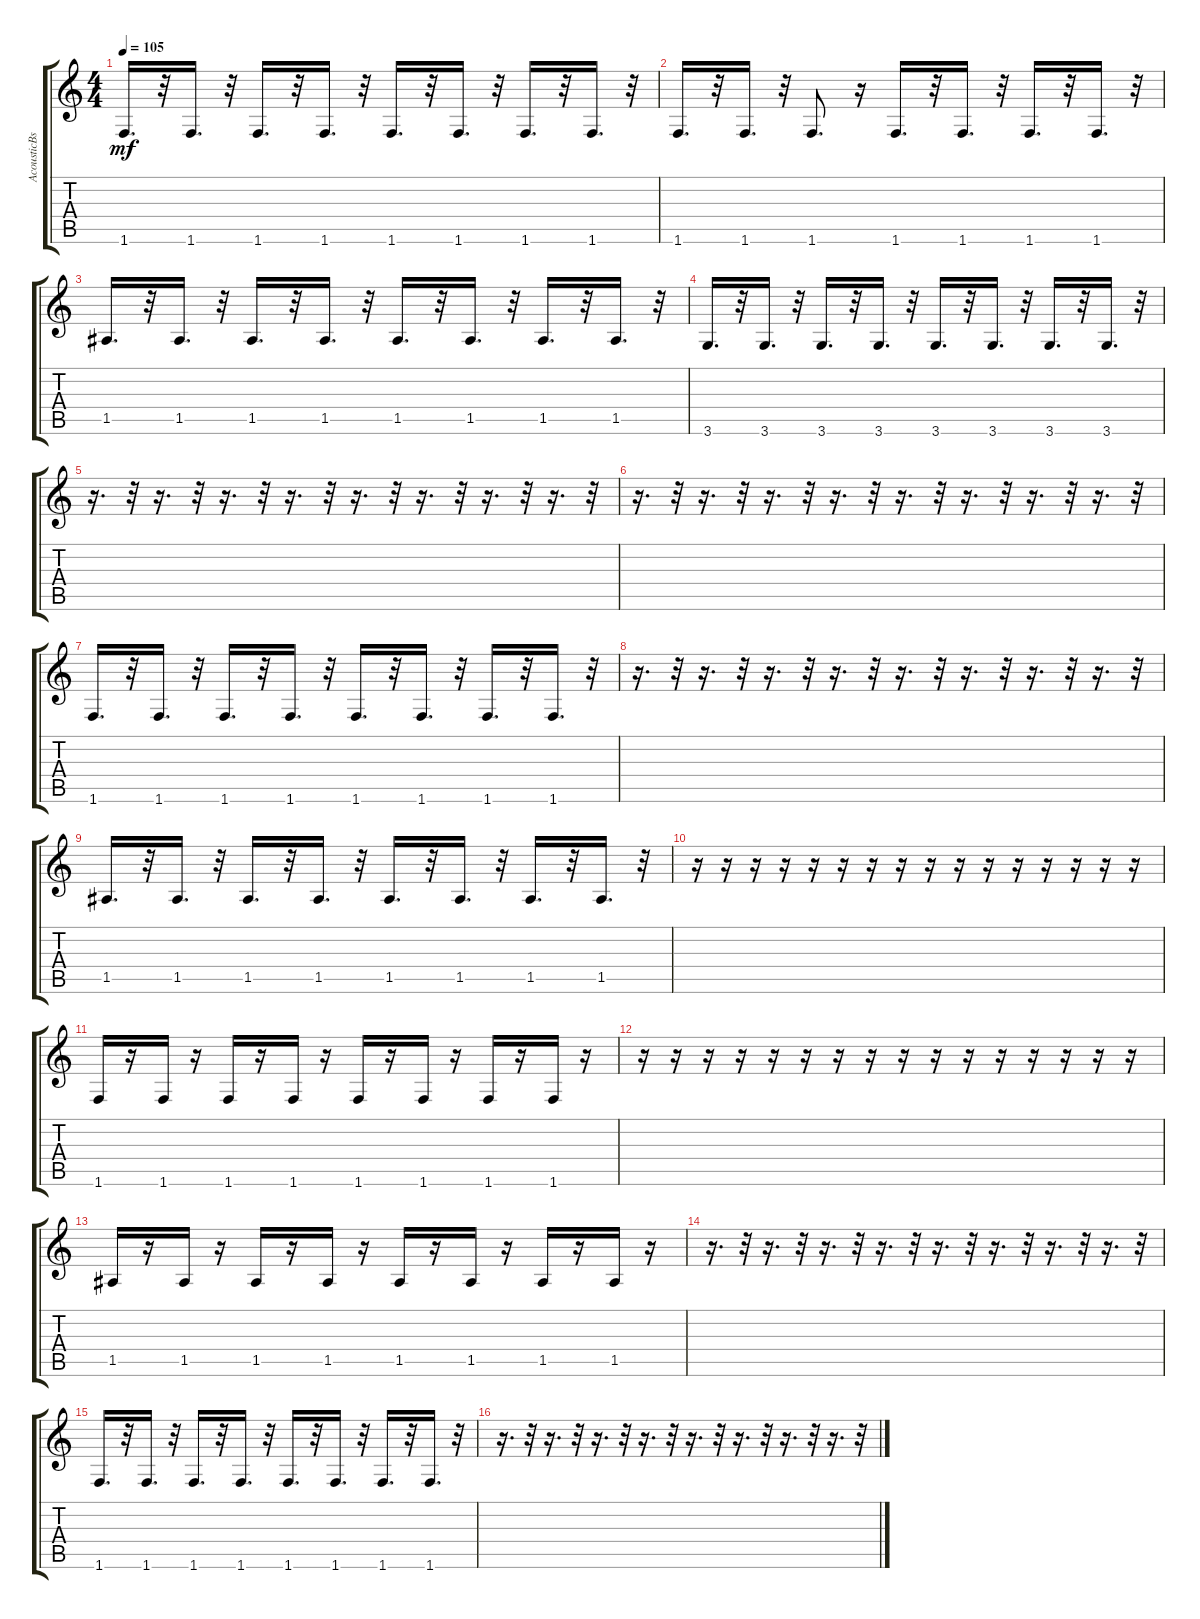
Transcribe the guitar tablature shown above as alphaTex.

\track ("AcousticBs" "AcousticBs") {instrument acousticbass}
\staff {score tabs}
\tuning (E4 B3 G3 D3 A2 E2) {hide}
\ts (4 4)
\tempo 105
\clef g2
\ks c
1.6.16{d dy mf} r.32 1.6.16{d} r.32 1.6.16{d} r.32 1.6.16{d} r.32 1.6.16{d} r.32 1.6.16{d} r.32 1.6.16{d} r.32 1.6.16{d} r.32 |
1.6.16{d} r.32 1.6.16{d} r.32 1.6.8{d} r.16 1.6.16{d} r.32 1.6.16{d} r.32 1.6.16{d} r.32 1.6.16{d} r.32 |
1.5.16{d} r.32 1.5.16{d} r.32 1.5.16{d} r.32 1.5.16{d} r.32 1.5.16{d} r.32 1.5.16{d} r.32 1.5.16{d} r.32 1.5.16{d} r.32 |
3.6.16{d} r.32 3.6.16{d} r.32 3.6.16{d} r.32 3.6.16{d} r.32 3.6.16{d} r.32 3.6.16{d} r.32 3.6.16{d} r.32 3.6.16{d} r.32 |
r.16{d} r.32 r.16{d} r.32 r.16{d} r.32 r.16{d} r.32 r.16{d} r.32 r.16{d} r.32 r.16{d} r.32 r.16{d} r.32 |
r.16{d} r.32 r.16{d} r.32 r.16{d} r.32 r.16{d} r.32 r.16{d} r.32 r.16{d} r.32 r.16{d} r.32 r.16{d} r.32 |
1.6.16{d} r.32 1.6.16{d} r.32 1.6.16{d} r.32 1.6.16{d} r.32 1.6.16{d} r.32 1.6.16{d} r.32 1.6.16{d} r.32 1.6.16{d} r.32 |
r.16{d} r.32 r.16{d} r.32 r.16{d} r.32 r.16{d} r.32 r.16{d} r.32 r.16{d} r.32 r.16{d} r.32 r.16{d} r.32 |
1.5.16{d} r.32 1.5.16{d} r.32 1.5.16{d} r.32 1.5.16{d} r.32 1.5.16{d} r.32 1.5.16{d} r.32 1.5.16{d} r.32 1.5.16{d} r.32 |
r.16 r.16 r.16 r.16 r.16 r.16 r.16 r.16 r.16 r.16 r.16 r.16 r.16 r.16 r.16 r.16 |
1.6.16 r.16 1.6.16 r.16 1.6.16 r.16 1.6.16 r.16 1.6.16 r.16 1.6.16 r.16 1.6.16 r.16 1.6.16 r.16 |
r.16 r.16 r.16 r.16 r.16 r.16 r.16 r.16 r.16 r.16 r.16 r.16 r.16 r.16 r.16 r.16 |
1.5.16 r.16 1.5.16 r.16 1.5.16 r.16 1.5.16 r.16 1.5.16 r.16 1.5.16 r.16 1.5.16 r.16 1.5.16 r.16 |
r.16{d} r.32 r.16{d} r.32 r.16{d} r.32 r.16{d} r.32 r.16{d} r.32 r.16{d} r.32 r.16{d} r.32 r.16{d} r.32 |
1.6.16{d} r.32 1.6.16{d} r.32 1.6.16{d} r.32 1.6.16{d} r.32 1.6.16{d} r.32 1.6.16{d} r.32 1.6.16{d} r.32 1.6.16{d} r.32 |
r.16{d} r.32 r.16{d} r.32 r.16{d} r.32 r.16{d} r.32 r.16{d} r.32 r.16{d} r.32 r.16{d} r.32 r.16{d} r.32
